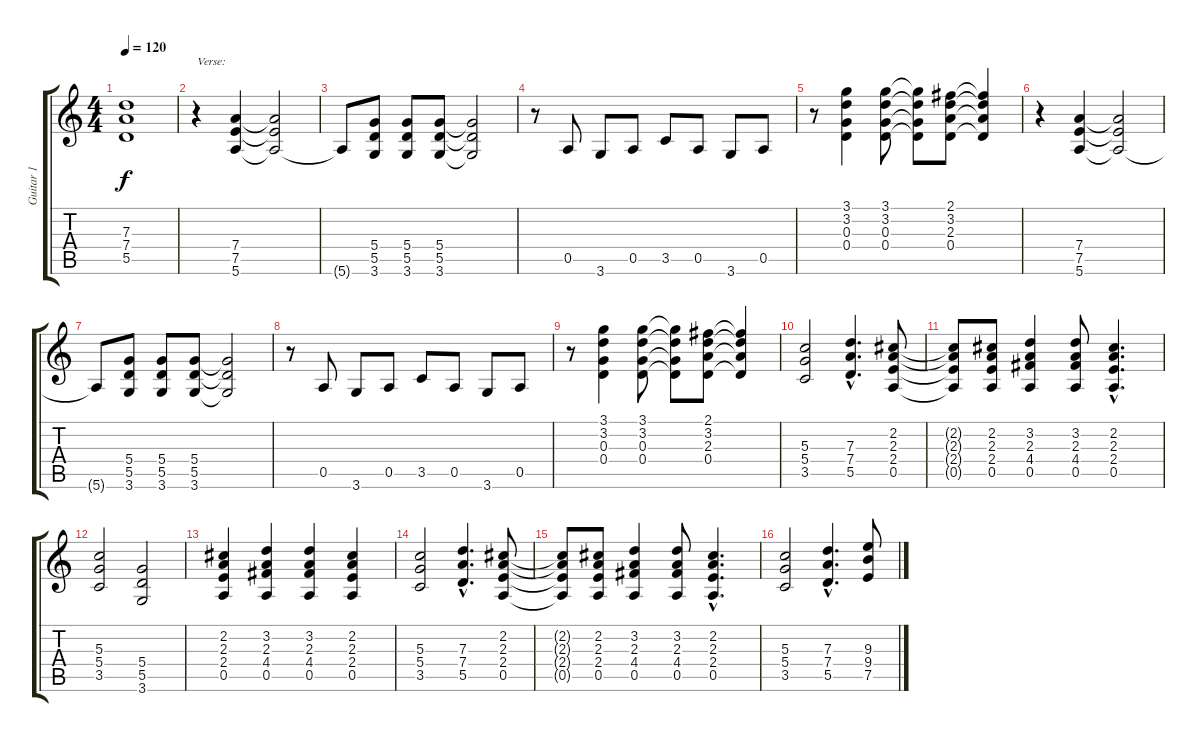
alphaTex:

\track ("Guitar 1" "Guitar 1") {instrument distortionguitar}
\staff {score tabs}
\tuning (E4 B3 G3 D3 A2 E2) {hide}
\ts (4 4)
\tempo 120
\clef g2
\ks c
(7.3{t} 7.4{t} 5.5{t}).1{dy f} |
r.4{txt "Verse:"} (7.4 7.5 5.6).4 (7.4{t} 7.5{t} 5.6{t}).2 |
5.6{t}.8 (5.4 5.5 3.6).8 (5.4 5.5 3.6).8 (5.4 5.5 3.6).8 (5.4{t} 5.5{t} 3.6{t}).2 |
r.8 0.5.8 3.6.8 0.5.8 3.5.8 0.5.8 3.6.8 0.5.8 |
r.8 (3.1 3.2 0.3 0.4).4 (3.1 3.2 0.3 0.4).8 (3.1{t} 3.2{t} 0.3{t} 0.4{t}).8 (2.1 3.2 2.3 0.4).8 (2.1{t} 3.2{t} 2.3{t} 0.4{t}).4 |
r.4 (7.4 7.5 5.6).4 (7.4{t} 7.5{t} 5.6{t}).2 |
5.6{t}.8 (5.4 5.5 3.6).8 (5.4 5.5 3.6).8 (5.4 5.5 3.6).8 (5.4{t} 5.5{t} 3.6{t}).2 |
r.8 0.5.8 3.6.8 0.5.8 3.5.8 0.5.8 3.6.8 0.5.8 |
r.8 (3.1 3.2 0.3 0.4).4 (3.1 3.2 0.3 0.4).8 (3.1{t} 3.2{t} 0.3{t} 0.4{t}).8 (2.1 3.2 2.3 0.4).8 (2.1{t} 3.2{t} 2.3{t} 0.4{t}).4 |
(5.3 5.4 3.5).2 (7.3{hac} 7.4{hac} 5.5{hac}).4{d} (2.2 2.3 2.4 0.5).8 |
(2.2{t} 2.3{t} 2.4{t} 0.5{t}).8 (2.2 2.3 2.4 0.5).8 (3.2 2.3 4.4 0.5).4 (3.2 2.3 4.4 0.5).8 (2.2{hac} 2.3{hac} 2.4{hac} 0.5{hac}).4{d} |
(5.3 5.4 3.5).2 (5.4 5.5 3.6).2 |
(2.2 2.3 2.4 0.5).4 (3.2 2.3 4.4 0.5).4 (3.2 2.3 4.4 0.5).4 (2.2 2.3 2.4 0.5).4 |
(5.3 5.4 3.5).2 (7.3{hac} 7.4{hac} 5.5{hac}).4{d} (2.2 2.3 2.4 0.5).8 |
(2.2{t} 2.3{t} 2.4{t} 0.5{t}).8 (2.2 2.3 2.4 0.5).8 (3.2 2.3 4.4 0.5).4 (3.2 2.3 4.4 0.5).8 (2.2{hac} 2.3{hac} 2.4{hac} 0.5{hac}).4{d} |
(5.3 5.4 3.5).2 (7.3{hac} 7.4{hac} 5.5{hac}).4{d} (9.3 9.4 7.5).8
